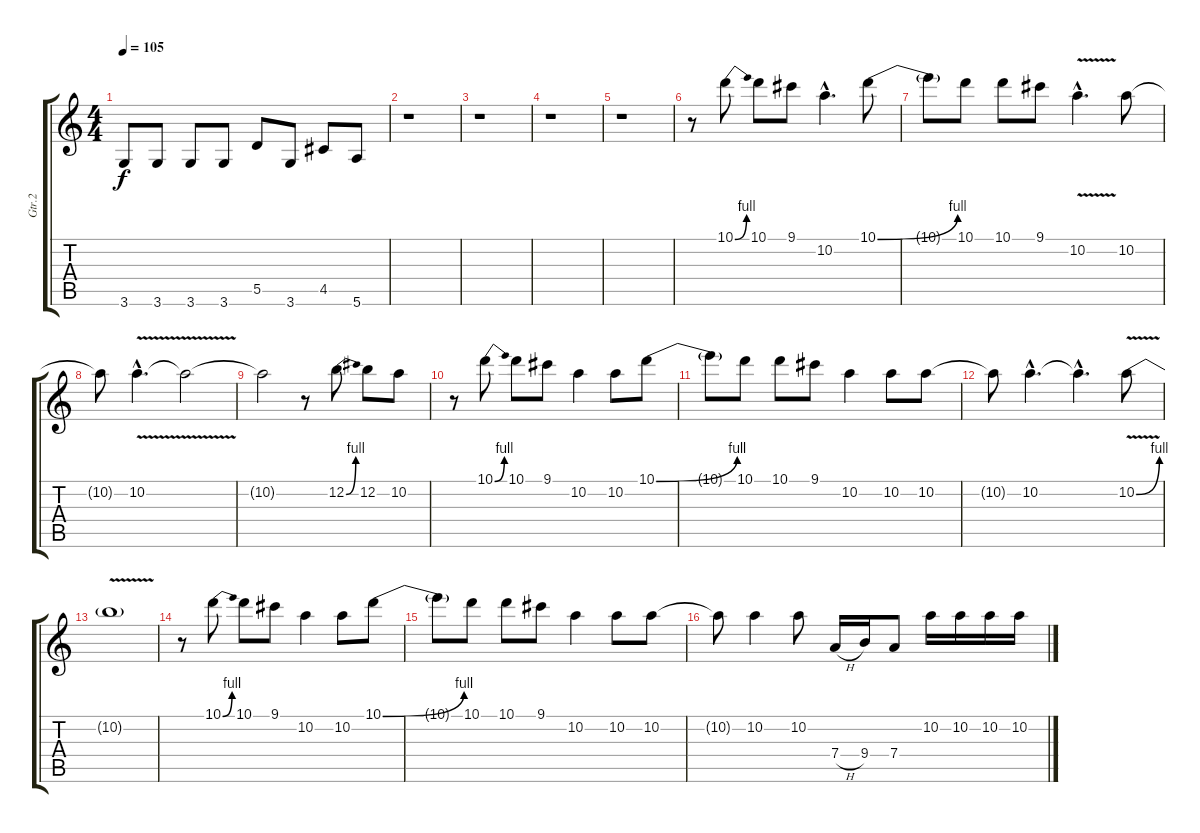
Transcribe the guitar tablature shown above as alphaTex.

\track ("Gtr.2" "Gtr.2") {instrument distortionguitar}
\staff {score tabs}
\tuning (E4 B3 G3 D3 A2 E2) {hide}
\ts (4 4)
\tempo 105
\clef g2
\ks c
3.6.8{dy f} 3.6.8 3.6.8 3.6.8 5.5.8 3.6.8 4.5.8 5.6.8 |
r.1 |
r.1 |
r.1 |
r.1 |
r.8 10.1{be (bend 0 0 60 4)}.8 10.1.8 9.1.8 10.2{hac}.4{d} 10.1{be (bend 0 0 60 4)}.8 |
10.1{t}.8 10.1.8 10.1.8 9.1.8 10.2{v hac}.4{d} 10.2.8 |
10.2{t}.8 10.2{v hac}.4{d} 10.2{t}.2 |
10.2{t}.2 r.8 12.2{be (bend 0 0 60 4)}.8 12.2.8 10.2.8 |
r.8 10.1{be (bend 0 0 60 4)}.8 10.1.8 9.1.8 10.2.4 10.2.8 10.1{be (bend 0 0 60 4)}.8 |
10.1{t}.8 10.1.8 10.1.8 9.1.8 10.2.4 10.2.8 10.2.8 |
10.2{t}.8 10.2{hac}.4{d} 10.2{hac t}.4{d} 10.2{be (bend 0 0 60 4) v}.8 |
10.2{t}.1 |
r.8 10.1{be (bend 0 0 60 4)}.8 10.1.8 9.1.8 10.2.4 10.2.8 10.1{be (bend 0 0 60 4)}.8 |
10.1{t}.8 10.1.8 10.1.8 9.1.8 10.2.4 10.2.8 10.2.8 |
10.2{t}.8 10.2.4 10.2.8 7.4{h}.16 9.4.16 7.4.8 10.2.16 10.2.16 10.2.16 10.2.16
